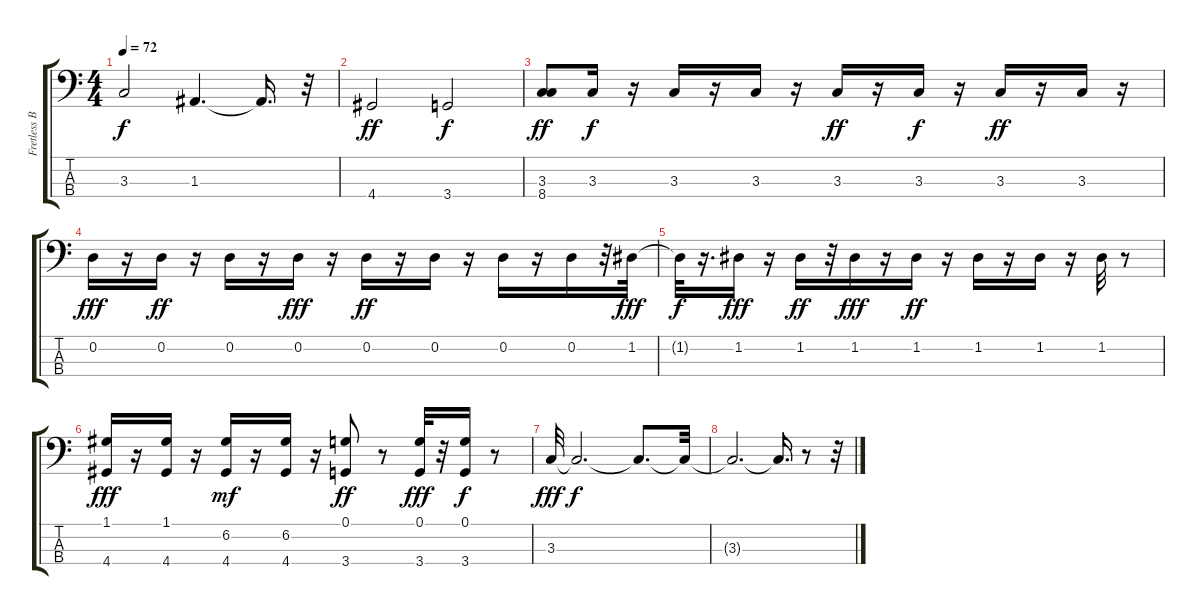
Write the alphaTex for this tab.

\track ("Fretless Bass" "Fretless B") {instrument fretlessbass}
\staff {score tabs}
\tuning (G2 D2 A1 E1) {hide}
\ts (4 4)
\tempo 72
\clef f4
\ks c
3.3.2{dy f} 1.3.4{d} 1.3{t}.16{d} r.32 |
4.4.2{dy ff} 3.4.2{dy f} |
(3.3 8.4).8{dy ff} 3.3.16{dy f} r.16 3.3.16 r.16 3.3.16 r.16 3.3.16{dy ff} r.16 3.3.16{dy f} r.16 3.3.16{dy ff} r.16 3.3.16 r.16 |
0.2.16{dy fff} r.16 0.2.16{dy ff} r.16 0.2.16 r.16 0.2.16{dy fff} r.16 0.2.16{dy ff} r.16 0.2.16 r.16 0.2.16 r.16 0.2.16 r.32 1.2.32{dy fff} |
1.2{t}.32{dy f} r.16{d} 1.2.16{dy fff} r.16 1.2.16{dy ff} r.32 1.2.16{dy fff} r.16 1.2.16{dy ff} r.16 1.2.16 r.16 1.2.16 r.16 1.2.32 r.8 |
(1.1 4.4).16{dy fff} r.16 (1.1 4.4).16 r.16 (6.2 4.4).16{dy mf} r.16 (6.2 4.4).16 r.16 (0.1 3.4).8{dy ff} r.8 (0.1 3.4).32{dy fff} r.32 (0.1 3.4).16{dy f} r.8 |
3.3.32{dy fff} 3.3{t}.2{d dy f} 3.3{t}.8{d} 3.3{t}.32 |
3.3{t}.2{d} 3.3{t}.16{d} r.8 r.32
